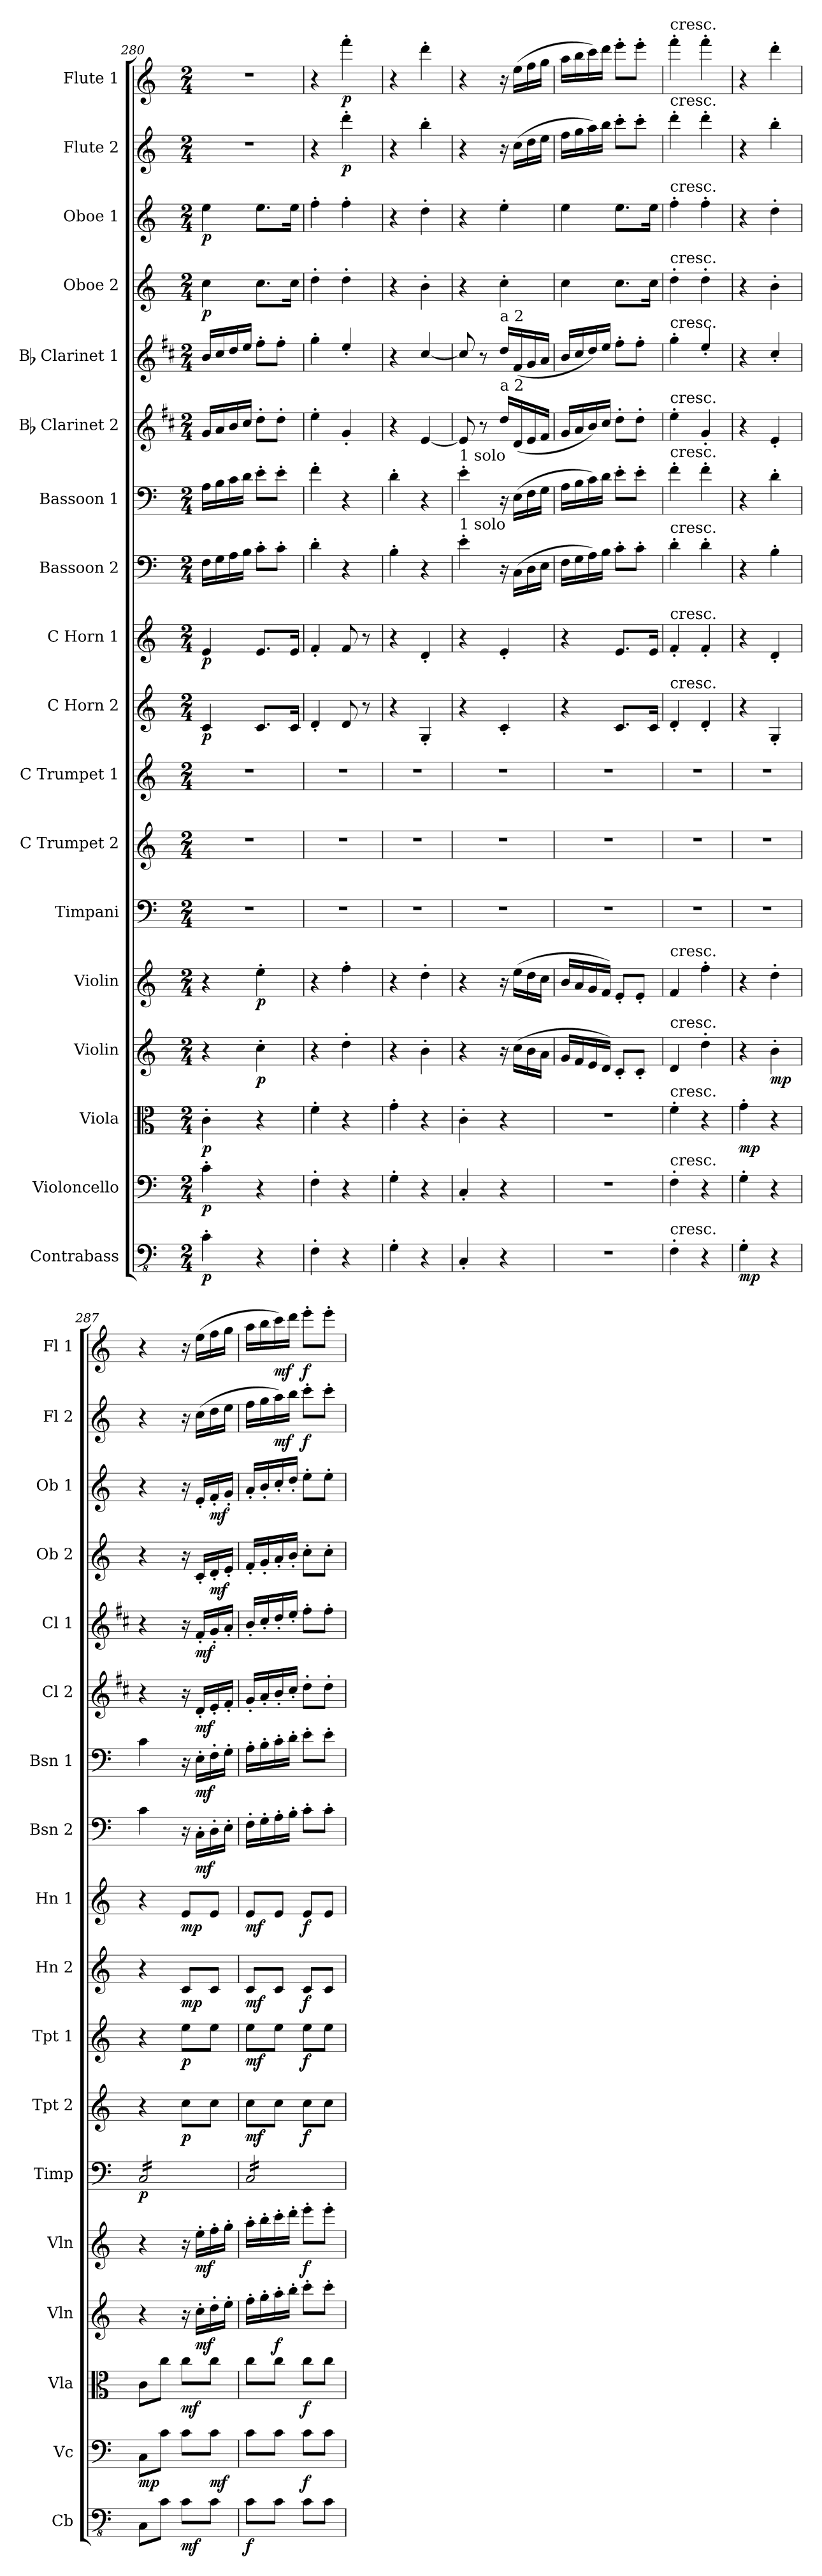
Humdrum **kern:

**kern	**dynam	**kern	**dynam	**kern	**dynam	**kern	**dynam	**kern	**dynam	**kern	**dynam	**kern	**dynam	**kern	**dynam	**kern	**dynam	**kern	**dynam	**kern	**dynam	**kern	**dynam	**kern	**dynam	**kern	**dynam	**kern	**dynam	**kern	**dynam	**kern	**dynam	**kern	**dynam
*part18	*part18	*part17	*part17	*part16	*part16	*part15	*part15	*part14	*part14	*part13	*part13	*part12	*part12	*part11	*part11	*part10	*part10	*part9	*part9	*part8	*part8	*part7	*part7	*part6	*part6	*part5	*part5	*part4	*part4	*part3	*part3	*part2	*part2	*part1	*part1
*staff18	*staff18	*staff17	*staff17	*staff16	*staff16	*staff15	*staff15	*staff14	*staff14	*staff13	*staff13	*staff12	*staff12	*staff11	*staff11	*staff10	*staff10	*staff9	*staff9	*staff8	*staff8	*staff7	*staff7	*staff6	*staff6	*staff5	*staff5	*staff4	*staff4	*staff3	*staff3	*staff2	*staff2	*staff1	*staff1
*I"Contrabass	*	*I"Violoncello	*	*I"Viola	*	*I"Violin	*	*I"Violin	*	*I"Timpani	*	*I"C Trumpet 2	*	*I"C Trumpet 1	*	*I"C Horn 2	*	*I"C Horn 1	*	*I"Bassoon 2	*	*I"Bassoon 1	*	*I"Bb Clarinet 2	*	*I"Bb Clarinet 1	*	*I"Oboe 2	*	*I"Oboe 1	*	*I"Flute 2	*	*I"Flute 1	*
*I'Cb	*	*I'Vc	*	*I'Vla	*	*I'Vln	*	*I'Vln	*	*I'Timp	*	*I'Tpt 2	*	*I'Tpt 1	*	*I'Hn 2	*	*I'Hn 1	*	*I'Bsn 2	*	*I'Bsn 1	*	*I'Cl 2	*	*I'Cl 1	*	*I'Ob 2	*	*I'Ob 1	*	*I'Fl 2	*	*I'Fl 1	*
*clefFv4	*	*clefF4	*	*clefC3	*	*clefG2	*	*clefG2	*	*clefF4	*	*clefG2	*	*clefG2	*	*clefG2	*	*clefG2	*	*clefF4	*	*clefF4	*	*clefG2	*	*clefG2	*	*clefG2	*	*clefG2	*	*clefG2	*	*clefG2	*
*	*	*	*	*	*	*	*	*	*	*	*	*	*	*	*	*ITrd7c12	*	*ITrd7c12	*	*	*	*	*	*ITrd1c2	*	*ITrd1c2	*	*	*	*	*	*	*	*	*
*k[]	*	*k[]	*	*k[]	*	*k[]	*	*k[]	*	*k[]	*	*k[]	*	*k[]	*	*k[]	*	*k[]	*	*k[]	*	*k[]	*	*k[]	*	*k[]	*	*k[]	*	*k[]	*	*k[]	*	*k[]	*
*M2/4	*	*M2/4	*	*M2/4	*	*M2/4	*	*M2/4	*	*M2/4	*	*M2/4	*	*M2/4	*	*M2/4	*	*M2/4	*	*M2/4	*	*M2/4	*	*M2/4	*	*M2/4	*	*M2/4	*	*M2/4	*	*M2/4	*	*M2/4	*
=280	=280	=280	=280	=280	=280	=280	=280	=280	=280	=280	=280	=280	=280	=280	=280	=280	=280	=280	=280	=280	=280	=280	=280	=280	=280	=280	=280	=280	=280	=280	=280	=280	=280	=280	=280
!	!LO:DY:b	!	!LO:DY:b	!	!LO:DY:b	!	!	!	!	!	!	!	!	!	!	!	!LO:DY:b	!	!LO:DY:b	!	!	!	!	!	!	!	!	!	!LO:DY:b	!	!LO:DY:b	!	!	!	!
4C'	p	4c'	p	4c'	p	4r	.	4r	.	2r	.	2r	.	2r	.	4C/	p	4E/	p	16F\LL	.	16A\LL	.	16f/LL	.	16a/LL	.	4cc\	p	4ee\	p	2r	.	2r	.
.	.	.	.	.	.	.	.	.	.	.	.	.	.	.	.	.	.	.	.	16G\	.	16B\	.	16g/	.	16b/	.	.	.	.	.	.	.	.	.
.	.	.	.	.	.	.	.	.	.	.	.	.	.	.	.	.	.	.	.	16A\	.	16c\	.	16a/	.	16cc/	.	.	.	.	.	.	.	.	.
.	.	.	.	.	.	.	.	.	.	.	.	.	.	.	.	.	.	.	.	16B\JJ	.	16d\JJ	.	16b/JJ	.	16dd/JJ	.	.	.	.	.	.	.	.	.
!	!	!	!	!	!	!	!LO:DY:b	!	!LO:DY:b	!	!	!	!	!	!	!	!	!	!	!	!	!	!	!	!	!	!	!	!	!	!	!	!	!	!
4r	.	4r	.	4r	.	4cc'	p	4ee'	p	.	.	.	.	.	.	8.C/L	.	8.E/L	.	8c'\L	.	8e'\L	.	8cc'\L	.	8ee'\L	.	8.cc\L	.	8.ee\L	.	.	.	.	.
.	.	.	.	.	.	.	.	.	.	.	.	.	.	.	.	.	.	.	.	8c'\J	.	8e'\J	.	8cc'\J	.	8ee'\J	.	.	.	.	.	.	.	.	.
.	.	.	.	.	.	.	.	.	.	.	.	.	.	.	.	16C/Jk	.	16E/Jk	.	.	.	.	.	.	.	.	.	16cc\Jk	.	16ee\Jk	.	.	.	.	.
=281	=281	=281	=281	=281	=281	=281	=281	=281	=281	=281	=281	=281	=281	=281	=281	=281	=281	=281	=281	=281	=281	=281	=281	=281	=281	=281	=281	=281	=281	=281	=281	=281	=281	=281	=281
4FF'	.	4F'	.	4f'	.	4r	.	4r	.	2r	.	2r	.	2r	.	4D'/	.	4F'/	.	4d'\	.	4f'\	.	4dd'\	.	4ff'\	.	4dd'\	.	4ff'\	.	4r	.	4r	.
!	!	!	!	!	!	!	!	!	!	!	!	!	!	!	!	!	!	!	!	!	!	!	!	!	!	!	!	!	!	!	!	!	!LO:DY:b	!	!LO:DY:b
4r	.	4r	.	4r	.	4dd'	.	4ff'	.	.	.	.	.	.	.	8D/	.	8F/	.	4r	.	4r	.	4f'/	.	4dd'/	.	4dd'\	.	4ff'\	.	4ddd'\	p	4fff'\	p
.	.	.	.	.	.	.	.	.	.	.	.	.	.	.	.	8r	.	8r	.	.	.	.	.	.	.	.	.	.	.	.	.	.	.	.	.
=282	=282	=282	=282	=282	=282	=282	=282	=282	=282	=282	=282	=282	=282	=282	=282	=282	=282	=282	=282	=282	=282	=282	=282	=282	=282	=282	=282	=282	=282	=282	=282	=282	=282	=282	=282
4GG'	.	4G'	.	4g'	.	4r	.	4r	.	2r	.	2r	.	2r	.	4r	.	4r	.	4B'\	.	4d'\	.	4r	.	4r	.	4r	.	4r	.	4r	.	4r	.
4r	.	4r	.	4r	.	4b'	.	4dd'	.	.	.	.	.	.	.	4GG'/	.	4D'/	.	4r	.	4r	.	[4d/	.	[4b/	.	4b'\	.	4dd'\	.	4bb'\	.	4ddd'\	.
=283	=283	=283	=283	=283	=283	=283	=283	=283	=283	=283	=283	=283	=283	=283	=283	=283	=283	=283	=283	=283	=283	=283	=283	=283	=283	=283	=283	=283	=283	=283	=283	=283	=283	=283	=283
!	!	!	!	!	!	!	!	!	!	!	!	!	!	!	!	!	!	!	!	!	!	!LO:TX:a:t=1 solo	!	!	!	!	!	!	!	!	!	!	!	!	!
!	!	!	!	!	!	!	!	!	!	!	!	!	!	!	!	!	!	!	!	!LO:TX:a:t=1 solo	!	!	!	!	!	!	!	!	!	!	!	!	!	!	!
4CC'	.	4C'	.	4c'	.	4r	.	4r	.	2r	.	2r	.	2r	.	4r	.	4r	.	4e'	.	4e'	.	8d/]	.	8b/]	.	4r	.	4r	.	4r	.	4r	.
.	.	.	.	.	.	.	.	.	.	.	.	.	.	.	.	.	.	.	.	.	.	.	.	8r	.	8r	.	.	.	.	.	.	.	.	.
!	!	!	!	!	!	!	!	!	!	!	!	!	!	!	!	!	!	!	!	!	!	!	!	!	!	!LO:TX:a:t=a 2	!	!	!	!	!	!	!	!	!
!	!	!	!	!	!	!	!	!	!	!	!	!	!	!	!	!	!	!	!	!	!	!	!	!LO:TX:a:t=a 2	!	!	!	!	!	!	!	!	!	!	!
4r	.	4r	.	4r	.	16r	.	16r	.	.	.	.	.	.	.	4C'/	.	4E'/	.	16r	.	16r	.	16ccLL	.	16ccLL	.	4cc'\	.	4ee'\	.	16r	.	16r	.
.	.	.	.	.	.	(16ccLL	.	(16eeLL	.	.	.	.	.	.	.	.	.	.	.	(16C\LL	.	(16E\LL	.	(16c/	.	(16e/	.	.	.	.	.	(16cc\LL	.	(16ee\LL	.
.	.	.	.	.	.	16b	.	16dd	.	.	.	.	.	.	.	.	.	.	.	16D\	.	16F\	.	16d/	.	16f/	.	.	.	.	.	16dd\	.	16ff\	.
.	.	.	.	.	.	16aJJ	.	16ccJJ	.	.	.	.	.	.	.	.	.	.	.	16E\JJ	.	16G\JJ	.	16e/JJ	.	16g/JJ	.	.	.	.	.	16ee\JJ	.	16gg\JJ	.
=284	=284	=284	=284	=284	=284	=284	=284	=284	=284	=284	=284	=284	=284	=284	=284	=284	=284	=284	=284	=284	=284	=284	=284	=284	=284	=284	=284	=284	=284	=284	=284	=284	=284	=284	=284
2r	.	2r	.	2r	.	16gLL	.	16bLL	.	2r	.	2r	.	2r	.	4r	.	4r	.	16F\LL	.	16A\LL	.	16f/LL	.	16a/LL	.	4cc\	.	4ee\	.	16ff\LL	.	16aa\LL	.
.	.	.	.	.	.	16f	.	16a	.	.	.	.	.	.	.	.	.	.	.	16G\	.	16B\	.	16g/	.	16b/	.	.	.	.	.	16gg\	.	16bb\	.
.	.	.	.	.	.	16e	.	16g	.	.	.	.	.	.	.	.	.	.	.	16A\)	.	16c\)	.	16a/)	.	16cc/)	.	.	.	.	.	16aa\)	.	16ccc\)	.
.	.	.	.	.	.	16dJJ)	.	16fJJ)	.	.	.	.	.	.	.	.	.	.	.	16B\JJ	.	16d\JJ	.	16b/JJ	.	16dd/JJ	.	.	.	.	.	16bb\JJ	.	16ddd\JJ	.
.	.	.	.	.	.	8c'L	.	8e'L	.	.	.	.	.	.	.	8.C/L	.	8.E/L	.	8c'\L	.	8e'\L	.	8cc'\L	.	8ee'\L	.	8.cc\L	.	8.ee\L	.	8ccc'\L	.	8eee'\L	.
.	.	.	.	.	.	8c'J	.	8e'J	.	.	.	.	.	.	.	.	.	.	.	8c'\J	.	8e'\J	.	8cc'\J	.	8ee'\J	.	.	.	.	.	8ccc'\J	.	8eee'\J	.
.	.	.	.	.	.	.	.	.	.	.	.	.	.	.	.	16C/Jk	.	16E/Jk	.	.	.	.	.	.	.	.	.	16cc\Jk	.	16ee\Jk	.	.	.	.	.
=285	=285	=285	=285	=285	=285	=285	=285	=285	=285	=285	=285	=285	=285	=285	=285	=285	=285	=285	=285	=285	=285	=285	=285	=285	=285	=285	=285	=285	=285	=285	=285	=285	=285	=285	=285
!	!	!	!	!	!	!	!	!	!	!	!	!	!	!	!	!	!	!	!	!	!	!	!	!	!	!	!	!	!	!	!	!	!	!LO:TX:a:t=cresc.	!
!	!	!	!	!	!	!	!	!	!	!	!	!	!	!	!	!	!	!	!	!	!	!	!	!	!	!	!	!	!	!	!	!LO:TX:a:t=cresc.	!	!	!
!	!	!	!	!	!	!	!	!	!	!	!	!	!	!	!	!	!	!	!	!	!	!	!	!	!	!	!	!	!	!LO:TX:a:t=cresc.	!	!	!	!	!
!	!	!	!	!	!	!	!	!	!	!	!	!	!	!	!	!	!	!	!	!	!	!	!	!	!	!	!	!LO:TX:a:t=cresc.	!	!	!	!	!	!	!
!	!	!	!	!	!	!	!	!	!	!	!	!	!	!	!	!	!	!	!	!	!	!	!	!	!	!LO:TX:a:t=cresc.	!	!	!	!	!	!	!	!	!
!	!	!	!	!	!	!	!	!	!	!	!	!	!	!	!	!	!	!	!	!	!	!	!	!LO:TX:a:t=cresc.	!	!	!	!	!	!	!	!	!	!	!
!	!	!	!	!	!	!	!	!	!	!	!	!	!	!	!	!	!	!	!	!	!	!LO:TX:a:t=cresc.	!	!	!	!	!	!	!	!	!	!	!	!	!
!	!	!	!	!	!	!	!	!	!	!	!	!	!	!	!	!	!	!	!	!LO:TX:a:t=cresc.	!	!	!	!	!	!	!	!	!	!	!	!	!	!	!
!	!	!	!	!	!	!	!	!	!	!	!	!	!	!	!	!	!	!LO:TX:a:t=cresc.	!	!	!	!	!	!	!	!	!	!	!	!	!	!	!	!	!
!	!	!	!	!	!	!	!	!	!	!	!	!	!	!	!	!LO:TX:a:t=cresc.	!	!	!	!	!	!	!	!	!	!	!	!	!	!	!	!	!	!	!
!	!	!	!	!	!	!	!	!LO:TX:a:t=cresc.	!	!	!	!	!	!	!	!	!	!	!	!	!	!	!	!	!	!	!	!	!	!	!	!	!	!	!
!	!	!	!	!	!	!LO:TX:a:t=cresc.	!	!	!	!	!	!	!	!	!	!	!	!	!	!	!	!	!	!	!	!	!	!	!	!	!	!	!	!	!
!	!	!	!	!LO:TX:a:t=cresc.	!	!	!	!	!	!	!	!	!	!	!	!	!	!	!	!	!	!	!	!	!	!	!	!	!	!	!	!	!	!	!
!	!	!LO:TX:a:t=cresc.	!	!	!	!	!	!	!	!	!	!	!	!	!	!	!	!	!	!	!	!	!	!	!	!	!	!	!	!	!	!	!	!	!
!LO:TX:a:t=cresc.	!	!	!	!	!	!	!	!	!	!	!	!	!	!	!	!	!	!	!	!	!	!	!	!	!	!	!	!	!	!	!	!	!	!	!
4FF'	.	4F'	.	4f'	.	4d	.	4f	.	2r	.	2r	.	2r	.	4D'/	.	4F'/	.	4d'\	.	4f'\	.	4dd'\	.	4ff'\	.	4dd'\	.	4ff'\	.	4ddd'\	.	4fff'\	.
4r	.	4r	.	4r	.	4dd'	.	4ff'	.	.	.	.	.	.	.	4D'/	.	4F'/	.	4d'\	.	4f'\	.	4f'/	.	4dd'/	.	4dd'\	.	4ff'\	.	4ddd'\	.	4fff'\	.
=286	=286	=286	=286	=286	=286	=286	=286	=286	=286	=286	=286	=286	=286	=286	=286	=286	=286	=286	=286	=286	=286	=286	=286	=286	=286	=286	=286	=286	=286	=286	=286	=286	=286	=286	=286
!	!LO:DY:b	!	!	!	!LO:DY:b	!	!	!	!	!	!	!	!	!	!	!	!	!	!	!	!	!	!	!	!	!	!	!	!	!	!	!	!	!	!
4GG'	mp	4G'	.	4g'	mp	4r	.	4r	.	2r	.	2r	.	2r	.	4r	.	4r	.	4r	.	4r	.	4r	.	4r	.	4r	.	4r	.	4r	.	4r	.
!	!	!	!	!	!	!	!LO:DY:b	!	!	!	!	!	!	!	!	!	!	!	!	!	!	!	!	!	!	!	!	!	!	!	!	!	!	!	!
4r	.	4r	.	4r	.	4b'	mp	4dd'	.	.	.	.	.	.	.	4GG'/	.	4D'/	.	4B'\	.	4d'\	.	4d'/	.	4b'/	.	4b'\	.	4dd'\	.	4bb'\	.	4ddd'\	.
=287	=287	=287	=287	=287	=287	=287	=287	=287	=287	=287	=287	=287	=287	=287	=287	=287	=287	=287	=287	=287	=287	=287	=287	=287	=287	=287	=287	=287	=287	=287	=287	=287	=287	=287	=287
!	!	!	!	!	!	!	!	!	!	!LO:TX:a:t=cresc.	!	!	!	!	!	!	!	!	!	!	!	!	!	!	!	!	!	!	!	!	!	!	!	!	!
!	!	!	!LO:DY:b	!	!	!	!	!	!	!	!LO:DY:b	!	!	!	!	!	!	!	!	!	!	!	!	!	!	!	!	!	!	!	!	!	!	!	!
*	*	*	*	*	*	*	*	*	*	*tremolo	*	*	*	*	*	*	*	*	*	*	*	*	*	*	*	*	*	*	*	*	*	*	*	*	*
8CCL	.	8CL	mp	8cL	.	4r	.	4r	.	16CLL	p	4r	.	4r	.	4r	.	4r	.	4c	.	4c	.	4r	.	4r	.	4r	.	4r	.	4r	.	4r	.
.	.	.	.	.	.	.	.	.	.	16C	.	.	.	.	.	.	.	.	.	.	.	.	.	.	.	.	.	.	.	.	.	.	.	.	.
8CJ	.	8cJ	.	8ccJ	.	.	.	.	.	16C	.	.	.	.	.	.	.	.	.	.	.	.	.	.	.	.	.	.	.	.	.	.	.	.	.
.	.	.	.	.	.	.	.	.	.	16C	.	.	.	.	.	.	.	.	.	.	.	.	.	.	.	.	.	.	.	.	.	.	.	.	.
!	!LO:DY:b	!	!	!	!LO:DY:b	!	!	!	!	!	!	!	!LO:DY:b	!	!LO:DY:b	!	!LO:DY:b	!	!LO:DY:b	!	!	!	!	!	!	!	!	!	!	!	!	!	!	!	!
8CL	mf	8cL	.	8ccL	mf	16r	.	16r	.	16C	.	8cc\L	p	8ee\L	p	8C/L	mp	8E/L	mp	16r	.	16r	.	16r	.	16r	.	16r	.	16r	.	16r	.	16r	.
!	!	!	!	!	!	!	!LO:DY:b	!	!LO:DY:b	!	!	!	!	!	!	!	!	!	!	!	!LO:DY:b	!	!LO:DY:b	!	!LO:DY:b	!	!LO:DY:b	!	!	!	!	!	!	!	!
.	.	.	.	.	.	16cc'LL	mf	16ee'LL	mf	16C	.	.	.	.	.	.	.	.	.	16C'\LL	mf	16E'\LL	mf	16c'/LL	mf	16e'/LL	mf	16c'/LL	.	16e'/LL	.	(16cc\LL	.	(16ee\LL	.
!	!	!	!LO:DY:b	!	!	!	!	!	!	!	!	!	!	!	!	!	!	!	!	!	!	!	!	!	!	!	!	!	!LO:DY:b	!	!LO:DY:b	!	!	!	!
8CJ	.	8cJ	mf	8ccJ	.	16dd'	.	16ff'	.	16C	.	8cc\J	.	8ee\J	.	8C/J	.	8E/J	.	16D'\	.	16F'\	.	16d'/	.	16f'/	.	16d'/	mf	16f'/	mf	16dd\	.	16ff\	.
.	.	.	.	.	.	16ee'JJ	.	16gg'JJ	.	16CJJ	.	.	.	.	.	.	.	.	.	16E'\JJ	.	16G'\JJ	.	16e'/JJ	.	16g'/JJ	.	16e'/JJ	.	16g'/JJ	.	16ee\JJ	.	16gg\JJ	.
=288	=288	=288	=288	=288	=288	=288	=288	=288	=288	=288	=288	=288	=288	=288	=288	=288	=288	=288	=288	=288	=288	=288	=288	=288	=288	=288	=288	=288	=288	=288	=288	=288	=288	=288	=288
!	!LO:DY:b	!	!	!	!	!	!	!	!	!	!	!	!LO:DY:b	!	!LO:DY:b	!	!LO:DY:b	!	!LO:DY:b	!	!	!	!	!	!	!	!	!	!	!	!	!	!	!	!
8CL	f	8cL	.	8ccL	.	16ff'LL	.	16aa'LL	.	16CLL	.	8cc\L	mf	8ee\L	mf	8C/L	mf	8E/L	mf	16F'\LL	.	16A'\LL	.	16f'/LL	.	16a'/LL	.	16f'/LL	.	16a'/LL	.	16ff\LL	.	16aa\LL	.
.	.	.	.	.	.	16gg'	.	16bb'	.	16C	.	.	.	.	.	.	.	.	.	16G'\	.	16B'\	.	16g'/	.	16b'/	.	16g'/	.	16b'/	.	16gg\	.	16bb\	.
!	!	!	!	!	!	!	!LO:DY:b	!	!	!	!	!	!	!	!	!	!	!	!	!	!	!	!	!	!	!	!	!	!	!	!	!	!LO:DY:b	!	!LO:DY:b
8CJ	.	8cJ	.	8ccJ	.	16aa'	f	16ccc'	.	16C	.	8cc\J	.	8ee\J	.	8C/J	.	8E/J	.	16A'\	.	16c'\	.	16a'/	.	16cc'/	.	16a'/	.	16cc'/	.	16aa\)	mf	16ccc\)	mf
.	.	.	.	.	.	16bb'JJ	.	16ddd'JJ	.	16C	.	.	.	.	.	.	.	.	.	16B'\JJ	.	16d'\JJ	.	16b'/JJ	.	16dd'/JJ	.	16b'/JJ	.	16dd'/JJ	.	16bb\JJ	.	16ddd\JJ	.
!	!	!	!LO:DY:b	!	!LO:DY:b	!	!	!	!LO:DY:b	!	!	!	!LO:DY:b	!	!LO:DY:b	!	!LO:DY:b	!	!LO:DY:b	!	!	!	!	!	!	!	!	!	!	!	!	!	!LO:DY:b	!	!LO:DY:b
8CL	.	8cL	f	8ccL	f	8ccc'L	.	8eee'L	f	16C	.	8cc\L	f	8ee\L	f	8C/L	f	8E/L	f	8c'\L	.	8e'\L	.	8cc'\L	.	8ee'\L	.	8cc'\L	.	8ee'\L	.	8ccc'\L	f	8eee'\L	f
.	.	.	.	.	.	.	.	.	.	16C	.	.	.	.	.	.	.	.	.	.	.	.	.	.	.	.	.	.	.	.	.	.	.	.	.
8CJ	.	8cJ	.	8ccJ	.	8ccc'J	.	8eee'J	.	16C	.	8cc\J	.	8ee\J	.	8C/J	.	8E/J	.	8c'\J	.	8e'\J	.	8cc'\J	.	8ee'\J	.	8cc'\J	.	8ee'\J	.	8ccc'\J	.	8eee'\J	.
.	.	.	.	.	.	.	.	.	.	16CJJ	.	.	.	.	.	.	.	.	.	.	.	.	.	.	.	.	.	.	.	.	.	.	.	.	.
*	*	*	*	*	*	*	*	*	*	*Xtremolo	*	*	*	*	*	*	*	*	*	*	*	*	*	*	*	*	*	*	*	*	*	*	*	*	*
=	=	=	=	=	=	=	=	=	=	=	=	=	=	=	=	=	=	=	=	=	=	=	=	=	=	=	=	=	=	=	=	=	=	=	=
*-	*-	*-	*-	*-	*-	*-	*-	*-	*-	*-	*-	*-	*-	*-	*-	*-	*-	*-	*-	*-	*-	*-	*-	*-	*-	*-	*-	*-	*-	*-	*-	*-	*-	*-	*-
